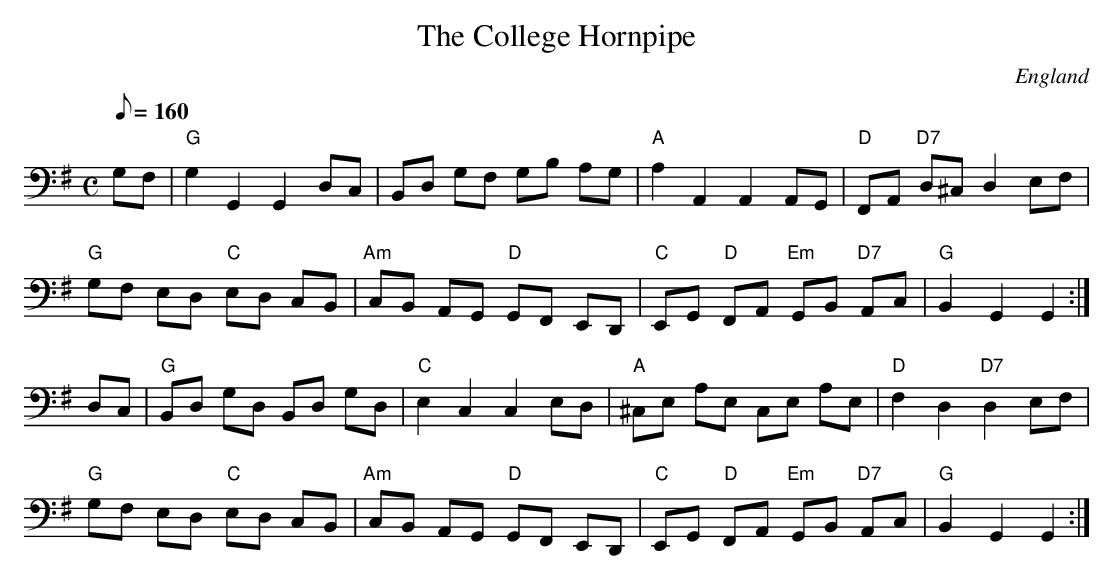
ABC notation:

X:1
T:College Hornpipe, The
M:C
L:1/8
Q:160
O:England
K:G clef=bass middle=d
gf | "G" g2 G2 G2 dc | Bd gf gb ag | "A" a2 A2 A2 AG |\
   "D" FA "D7" d^c d2 ef |
   "G" gf ed "C" ed cB | "Am" cB AG "D" GF ED |\
    "C" EG "D" FA "Em" GB "D7" Ac | "G" B2 G2 G2 :|
dc | "G" Bd gd Bd gd | "C" e2 c2 c2 ed | "A" ^ce ae ce ae |\
    "D" f2 d2 "D7" d2 ef |
"G" gf ed "C" ed cB | "Am" cB AG "D" GF ED |\
    "C" EG "D" FA "Em" GB "D7" Ac | "G" B2 G2 G2 :|
